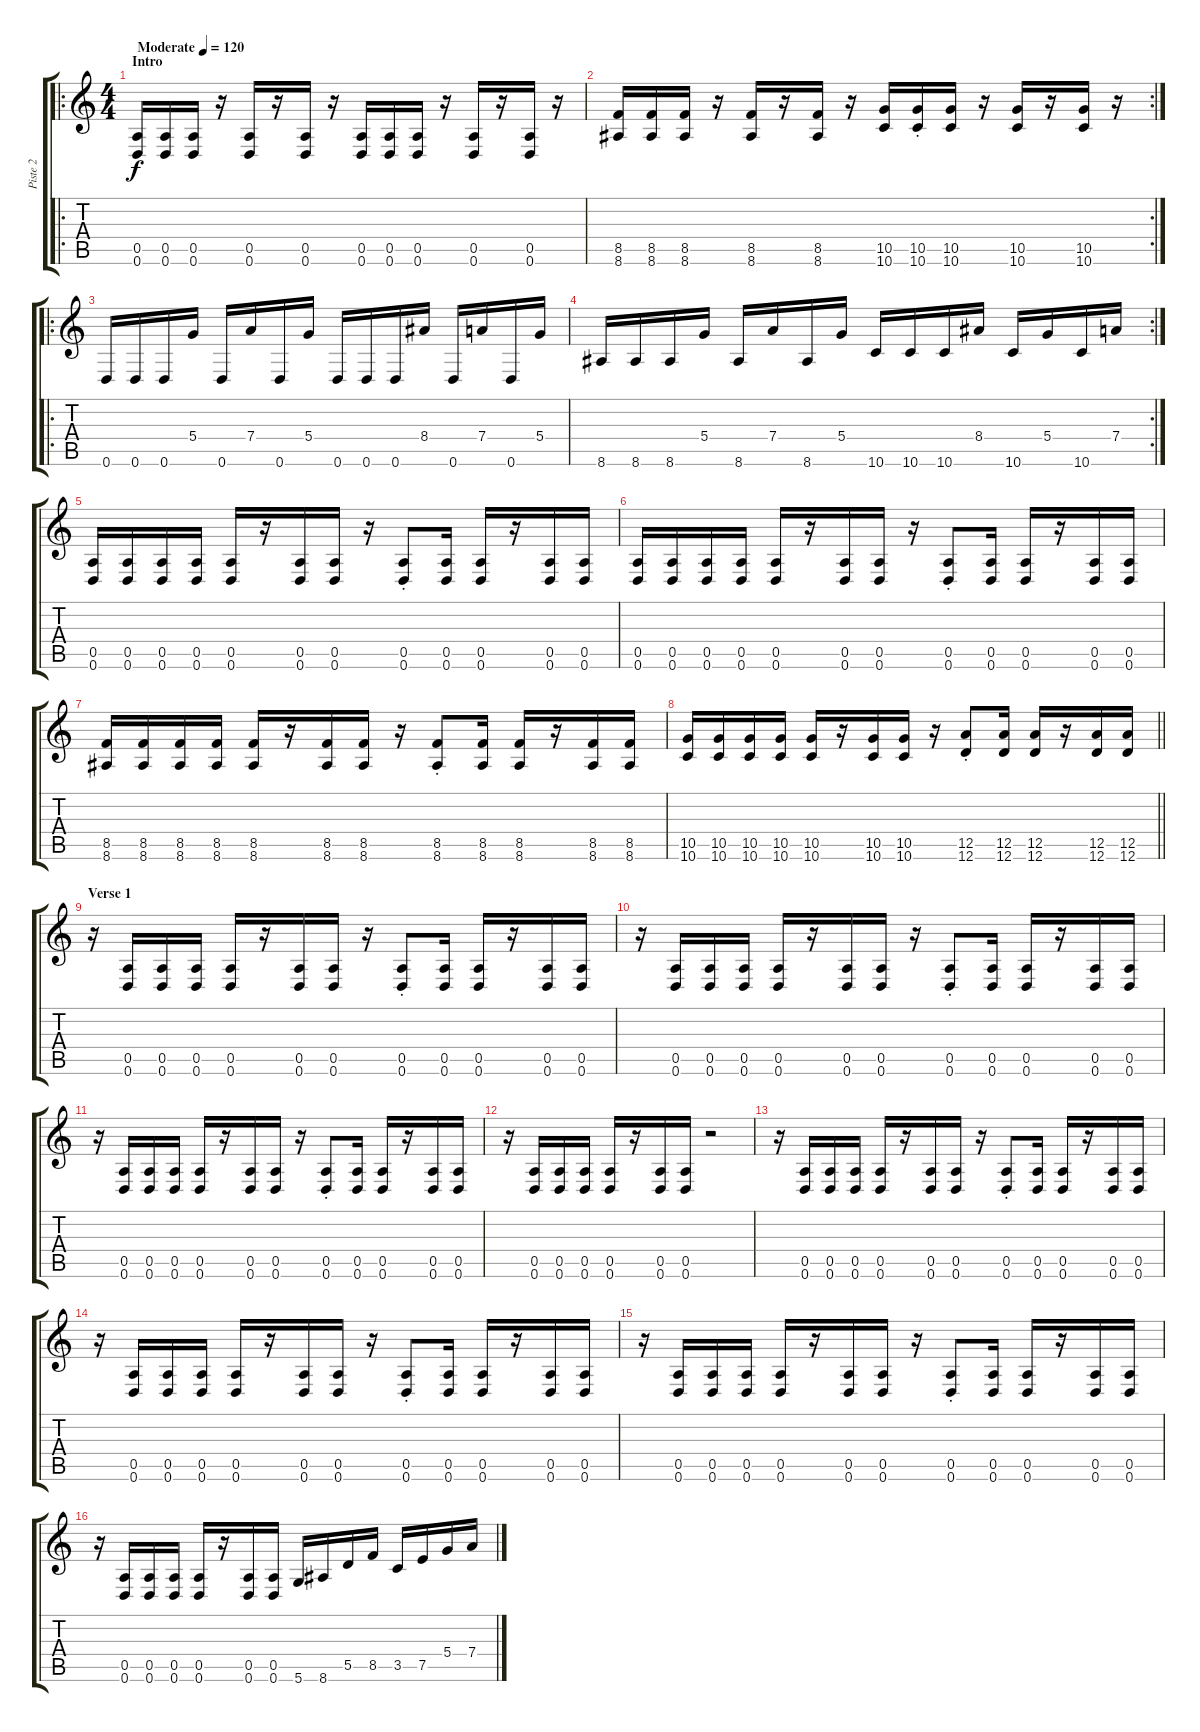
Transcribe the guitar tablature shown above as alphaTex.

\track ("Piste 2" "Piste 2") {instrument overdrivenguitar}
\staff {score tabs}
\tuning (E4 B3 G3 D3 A2 D2) {hide}
\ro
\ts (4 4)
\section ("" "Intro")
\tempo (120 "Moderate")
\clef g2
\ks c
(0.5 0.6).16{dy f instrument overdrivenguitar} (0.5 0.6).16 (0.5 0.6).16 r.16 (0.5 0.6).16 r.16 (0.5 0.6).16 r.16 (0.5 0.6).16 (0.5 0.6).16 (0.5 0.6).16 r.16 (0.5 0.6).16 r.16 (0.5 0.6).16 r.16 |
\rc 2
(8.5 8.6).16 (8.5 8.6).16 (8.5 8.6).16 r.16 (8.5 8.6).16 r.16 (8.5 8.6).16 r.16 (10.5 10.6).16 (10.5{st} 10.6{st}).16 (10.5 10.6).16 r.16 (10.5 10.6).16 r.16 (10.5 10.6).16 r.16 |
\ro
0.6.16 0.6.16 0.6.16 5.4.16 0.6.16 7.4.16 0.6.16 5.4.16 0.6.16 0.6.16 0.6.16 8.4.16 0.6.16 7.4.16 0.6.16 5.4.16 |
\rc 2
8.6.16 8.6.16 8.6.16 5.4.16 8.6.16 7.4.16 8.6.16 5.4.16 10.6.16 10.6.16 10.6.16 8.4.16 10.6.16 5.4.16 10.6.16 7.4.16 |
(0.5 0.6).16 (0.5 0.6).16 (0.5 0.6).16 (0.5 0.6).16 (0.5 0.6).16 r.16 (0.5 0.6).16 (0.5 0.6).16 r.16 (0.5{st} 0.6{st}).8 (0.5 0.6).16 (0.5 0.6).16 r.16 (0.5 0.6).16 (0.5 0.6).16 |
(0.5 0.6).16 (0.5 0.6).16 (0.5 0.6).16 (0.5 0.6).16 (0.5 0.6).16 r.16 (0.5 0.6).16 (0.5 0.6).16 r.16 (0.5{st} 0.6{st}).8 (0.5 0.6).16 (0.5 0.6).16 r.16 (0.5 0.6).16 (0.5 0.6).16 |
(8.5 8.6).16 (8.5 8.6).16 (8.5 8.6).16 (8.5 8.6).16 (8.5 8.6).16 r.16 (8.5 8.6).16 (8.5 8.6).16 r.16 (8.5{st} 8.6{st}).8 (8.5 8.6).16 (8.5 8.6).16 r.16 (8.5 8.6).16 (8.5 8.6).16 |
\barLineRight lightlight
(10.5 10.6).16 (10.5 10.6).16 (10.5 10.6).16 (10.5 10.6).16 (10.5 10.6).16 r.16 (10.5 10.6).16 (10.5 10.6).16 r.16 (12.5{st} 12.6{st}).8 (12.5 12.6).16 (12.5 12.6).16 r.16 (12.5 12.6).16 (12.5 12.6).16 |
\section ("" "Verse 1")
r.16 (0.5 0.6).16 (0.5 0.6).16 (0.5 0.6).16 (0.5 0.6).16 r.16 (0.5 0.6).16 (0.5 0.6).16 r.16 (0.5{st} 0.6{st}).8 (0.5 0.6).16 (0.5 0.6).16 r.16 (0.5 0.6).16 (0.5 0.6).16 |
r.16 (0.5 0.6).16 (0.5 0.6).16 (0.5 0.6).16 (0.5 0.6).16 r.16 (0.5 0.6).16 (0.5 0.6).16 r.16 (0.5{st} 0.6{st}).8 (0.5 0.6).16 (0.5 0.6).16 r.16 (0.5 0.6).16 (0.5 0.6).16 |
r.16 (0.5 0.6).16 (0.5 0.6).16 (0.5 0.6).16 (0.5 0.6).16 r.16 (0.5 0.6).16 (0.5 0.6).16 r.16 (0.5{st} 0.6{st}).8 (0.5 0.6).16 (0.5 0.6).16 r.16 (0.5 0.6).16 (0.5 0.6).16 |
r.16 (0.5 0.6).16 (0.5 0.6).16 (0.5 0.6).16 (0.5 0.6).16 r.16 (0.5 0.6).16 (0.5 0.6).16 r.2 |
r.16 (0.5 0.6).16 (0.5 0.6).16 (0.5 0.6).16 (0.5 0.6).16 r.16 (0.5 0.6).16 (0.5 0.6).16 r.16 (0.5{st} 0.6{st}).8 (0.5 0.6).16 (0.5 0.6).16 r.16 (0.5 0.6).16 (0.5 0.6).16 |
r.16 (0.5 0.6).16 (0.5 0.6).16 (0.5 0.6).16 (0.5 0.6).16 r.16 (0.5 0.6).16 (0.5 0.6).16 r.16 (0.5{st} 0.6{st}).8 (0.5 0.6).16 (0.5 0.6).16 r.16 (0.5 0.6).16 (0.5 0.6).16 |
r.16 (0.5 0.6).16 (0.5 0.6).16 (0.5 0.6).16 (0.5 0.6).16 r.16 (0.5 0.6).16 (0.5 0.6).16 r.16 (0.5{st} 0.6{st}).8 (0.5 0.6).16 (0.5 0.6).16 r.16 (0.5 0.6).16 (0.5 0.6).16 |
r.16 (0.5 0.6).16 (0.5 0.6).16 (0.5 0.6).16 (0.5 0.6).16 r.16 (0.5 0.6).16 (0.5 0.6).16 5.6.16 8.6.16 5.5.16 8.5.16 3.5.16 7.5.16 5.4.16 7.4.16
